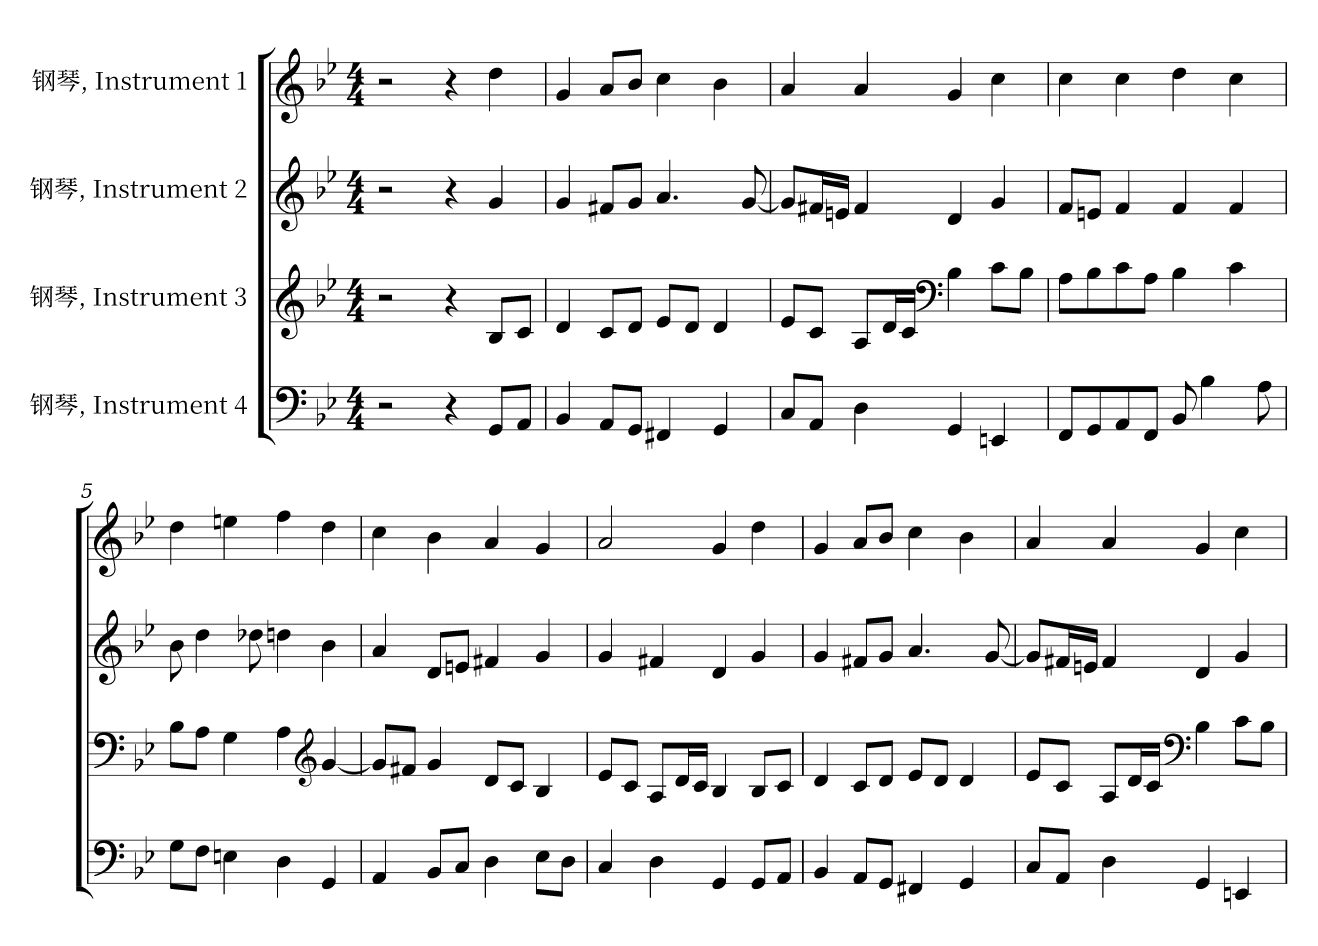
**kern	**kern	**kern	**kern
*part4	*part3	*part2	*part1
*staff4	*staff3	*staff2	*staff1
*I"钢琴, Instrument 4	*I"钢琴, Instrument 3	*I"钢琴, Instrument 2	*I"钢琴, Instrument 1
*clefF4	*clefG2	*clefG2	*clefG2
*k[b-e-]	*k[b-e-]	*k[b-e-]	*k[b-e-]
*M4/4	*M4/4	*M4/4	*M4/4
*MM92	*MM92	*MM92	*MM92
=1	=1	=1	=1
2r	2r	2r	2r
4r	4r	4r	4r
8GG/L	8B-/L	4g/	4dd\
8AA/J	8c/J	.	.
=2	=2	=2	=2
4BB-/	4d/	4g/	4g/
8AA/L	8c/L	8f#X/L	8a/L
8GG/J	8d/J	8g/J	8b-/J
4FF#X/	8e-/L	4.a/	4cc\
.	8d/J	.	.
4GG/	4d/	.	4b-\
.	.	[8g/	.
=3	=3	=3	=3
8C/L	8e-/L	8g/L]	4a/
8AA/J	8c/J	16f#X/L	.
.	.	16en/JJ	.
4D\	8A/L	4f#/	4a/
.	16d/L	.	.
.	16c/JJ	.	.
*	*clefF4	*	*
4GG/	4B-\	4d/	4g/
4EEn/	8c\L	4g/	4cc\
.	8B-\J	.	.
!!LO:LB:g=z
=4	=4	=4	=4
8FF/L	8A\L	8f/L	4cc\
8GG/	8B-\	8en/J	.
8AA/	8c\	4f/	4cc\
8FF/J	8A\J	.	.
8BB-/	4B-\	4f/	4dd\
4B-\	.	.	.
.	4c\	4f/	4cc\
8A\	.	.	.
=5	=5	=5	=5
8G\L	8B-\L	8b-\	4dd\
8F\J	8A\J	4dd\	.
4En\	4G\	.	4een\
.	.	8dd-X\	.
4D\	4A\	4ddn\	4ff\
*	*clefG2	*	*
4GG/	[4g/	4b-\	4dd\
=6	=6	=6	=6
4AA/	8g/L]	4a/	4cc\
.	8f#X/J	.	.
8BB-/L	4g/	8d/L	4b-\
8C/J	.	8en/J	.
4D\	8d/L	4f#X/	4a/
.	8c/J	.	.
8E-\L	4B-/	4g/	4g/
8D\J	.	.	.
=7	=7	=7	=7
4C/	8e-/L	4g/	2a/
.	8c/J	.	.
4D\	8A/L	4f#X/	.
.	16d/L	.	.
.	16c/JJ	.	.
4GG/	4B-/	4d/	4g/
8GG/L	8B-/L	4g/	4dd\
8AA/J	8c/J	.	.
!!LO:LB:g=z
=8	=8	=8	=8
4BB-/	4d/	4g/	4g/
8AA/L	8c/L	8f#X/L	8a/L
8GG/J	8d/J	8g/J	8b-/J
4FF#X/	8e-/L	4.a/	4cc\
.	8d/J	.	.
4GG/	4d/	.	4b-\
.	.	[8g/	.
=9	=9	=9	=9
8C/L	8e-/L	8g/L]	4a/
8AA/J	8c/J	16f#X/L	.
.	.	16en/JJ	.
4D\	8A/L	4f#/	4a/
.	16d/L	.	.
.	16c/JJ	.	.
*	*clefF4	*	*
4GG/	4B-\	4d/	4g/
4EEn/	8c\L	4g/	4cc\
.	8B-\J	.	.
=	=	=	=
*-	*-	*-	*-
